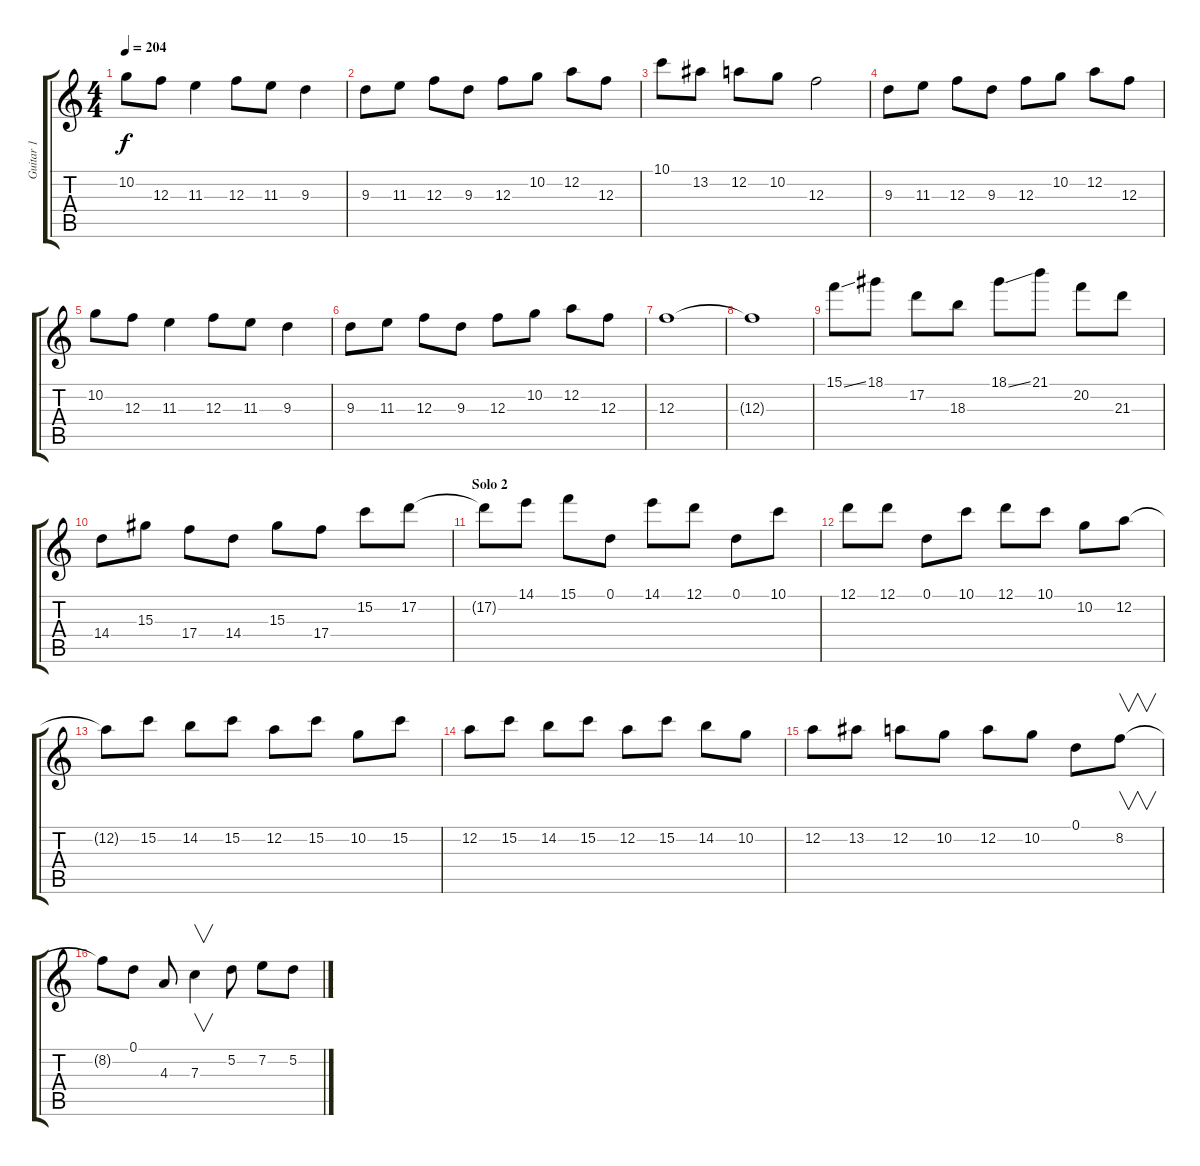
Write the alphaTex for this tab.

\track ("Guitar 1" "Guitar 1") {instrument distortionguitar}
\staff {score tabs}
\tuning (D4 A3 F3 C3 G2 D2) {hide}
\ts (4 4)
\tempo 204
\clef g2
\ks c
10.2.8{dy f} 12.3.8 11.3.4 12.3.8 11.3.8 9.3.4 |
9.3.8 11.3.8 12.3.8 9.3.8 12.3.8 10.2.8 12.2.8 12.3.8 |
10.1.8 13.2.8 12.2.8 10.2.8 12.3.2 |
9.3.8 11.3.8 12.3.8 9.3.8 12.3.8 10.2.8 12.2.8 12.3.8 |
10.2.8 12.3.8 11.3.4 12.3.8 11.3.8 9.3.4 |
9.3.8 11.3.8 12.3.8 9.3.8 12.3.8 10.2.8 12.2.8 12.3.8 |
12.3.1 |
12.3{t}.1 |
15.1{ss}.8 18.1.8 17.2.8 18.3.8 18.1{ss}.8 21.1.8 20.2.8 21.3.8 |
14.4.8 15.3.8 17.4.8 14.4.8 15.3.8 17.4.8 15.2.8 17.2.8 |
\section ("" "Solo 2")
17.2{t}.8 14.1.8 15.1.8 0.1.8 14.1.8 12.1.8 0.1.8 10.1.8 |
12.1.8 12.1.8 0.1.8 10.1.8 12.1.8 10.1.8 10.2.8 12.2.8 |
12.2{t}.8 15.2.8 14.2.8 15.2.8 12.2.8 15.2.8 10.2.8 15.2.8 |
12.2.8 15.2.8 14.2.8 15.2.8 12.2.8 15.2.8 14.2.8 10.2.8 |
12.2.8 13.2.8 12.2.8 10.2.8 12.2.8 10.2.8 0.1.8 8.2.8{v} |
8.2{t}.8 0.1.8 4.3.8 7.3.4{v} 5.2.8 7.2.8 5.2.8
